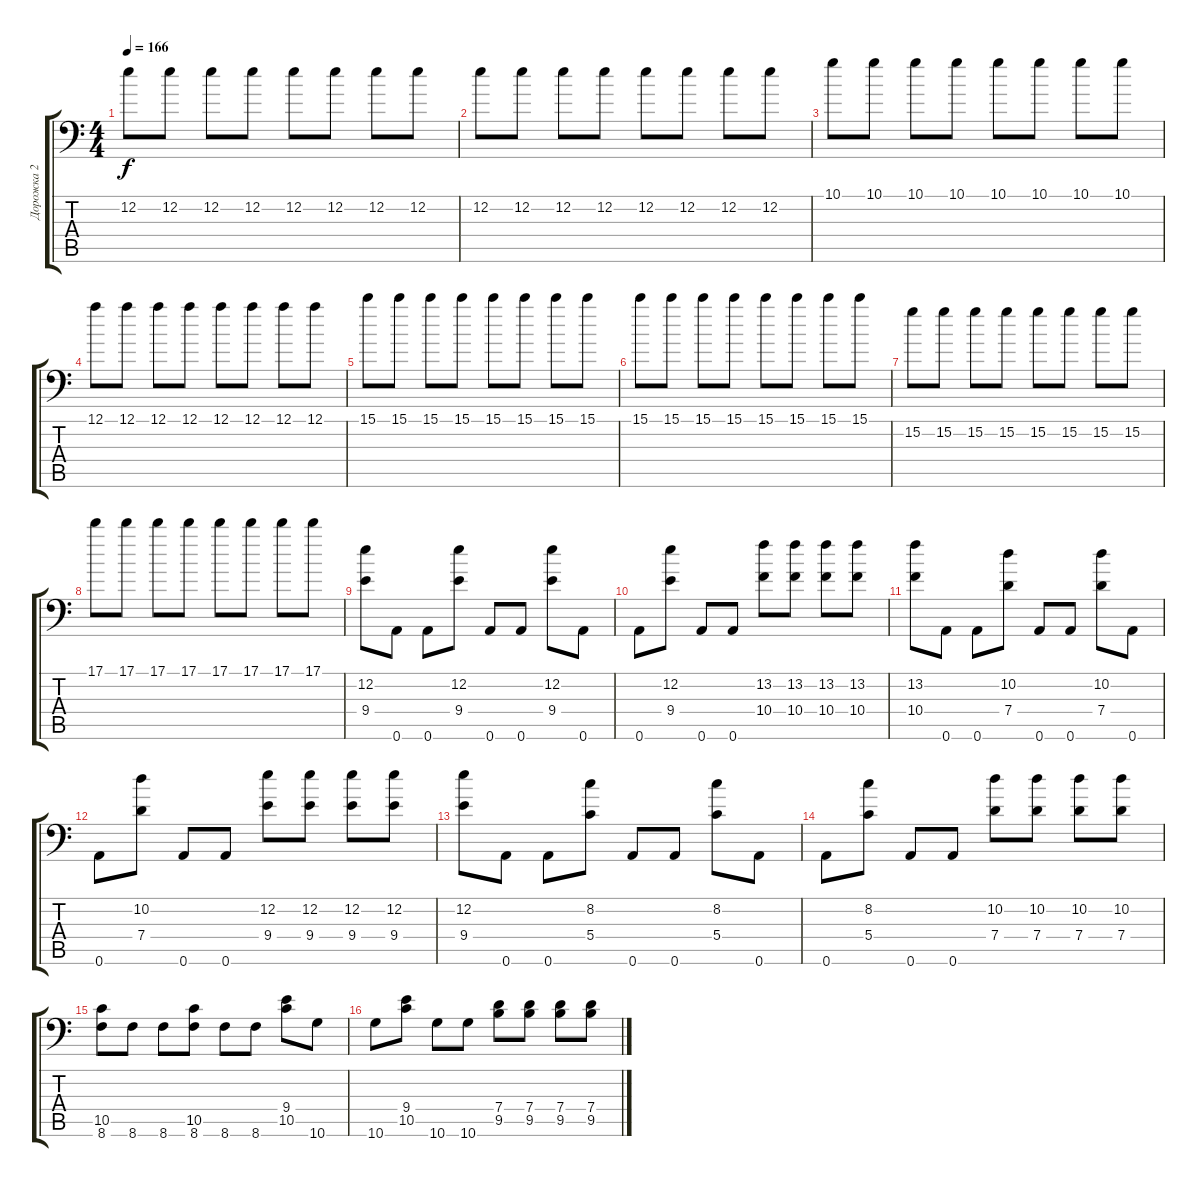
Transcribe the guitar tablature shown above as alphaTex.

\track ("Дорожка 2" "Дорожка 2") {instrument overdrivenguitar}
\staff {score tabs}
\tuning (A3 E3 C3 G2 D2 A1) {hide}
\ts (4 4)
\tempo 166
\clef f4
\ks c
12.2.8{dy f} 12.2.8 12.2.8 12.2.8 12.2.8 12.2.8 12.2.8 12.2.8 |
12.2.8 12.2.8 12.2.8 12.2.8 12.2.8 12.2.8 12.2.8 12.2.8 |
10.1.8 10.1.8 10.1.8 10.1.8 10.1.8 10.1.8 10.1.8 10.1.8 |
12.1.8 12.1.8 12.1.8 12.1.8 12.1.8 12.1.8 12.1.8 12.1.8 |
15.1.8 15.1.8 15.1.8 15.1.8 15.1.8 15.1.8 15.1.8 15.1.8 |
15.1.8 15.1.8 15.1.8 15.1.8 15.1.8 15.1.8 15.1.8 15.1.8 |
15.2.8 15.2.8 15.2.8 15.2.8 15.2.8 15.2.8 15.2.8 15.2.8 |
17.1.8 17.1.8 17.1.8 17.1.8 17.1.8 17.1.8 17.1.8 17.1.8 |
(12.2 9.4).8 0.6.8 0.6.8 (12.2 9.4).8 0.6.8 0.6.8 (12.2 9.4).8 0.6.8 |
0.6.8 (12.2 9.4).8 0.6.8 0.6.8 (13.2 10.4).8 (13.2 10.4).8 (13.2 10.4).8 (13.2 10.4).8 |
(13.2 10.4).8 0.6.8 0.6.8 (10.2 7.4).8 0.6.8 0.6.8 (10.2 7.4).8 0.6.8 |
0.6.8 (10.2 7.4).8 0.6.8 0.6.8 (12.2 9.4).8 (12.2 9.4).8 (12.2 9.4).8 (12.2 9.4).8 |
(12.2 9.4).8 0.6.8 0.6.8 (8.2 5.4).8 0.6.8 0.6.8 (8.2 5.4).8 0.6.8 |
0.6.8 (8.2 5.4).8 0.6.8 0.6.8 (10.2 7.4).8 (10.2 7.4).8 (10.2 7.4).8 (10.2 7.4).8 |
(10.5 8.6).8 8.6.8 8.6.8 (10.5 8.6).8 8.6.8 8.6.8 (9.4 10.5).8 10.6.8 |
10.6.8 (9.4 10.5).8 10.6.8 10.6.8 (7.4 9.5).8 (7.4 9.5).8 (7.4 9.5).8 (7.4 9.5).8
